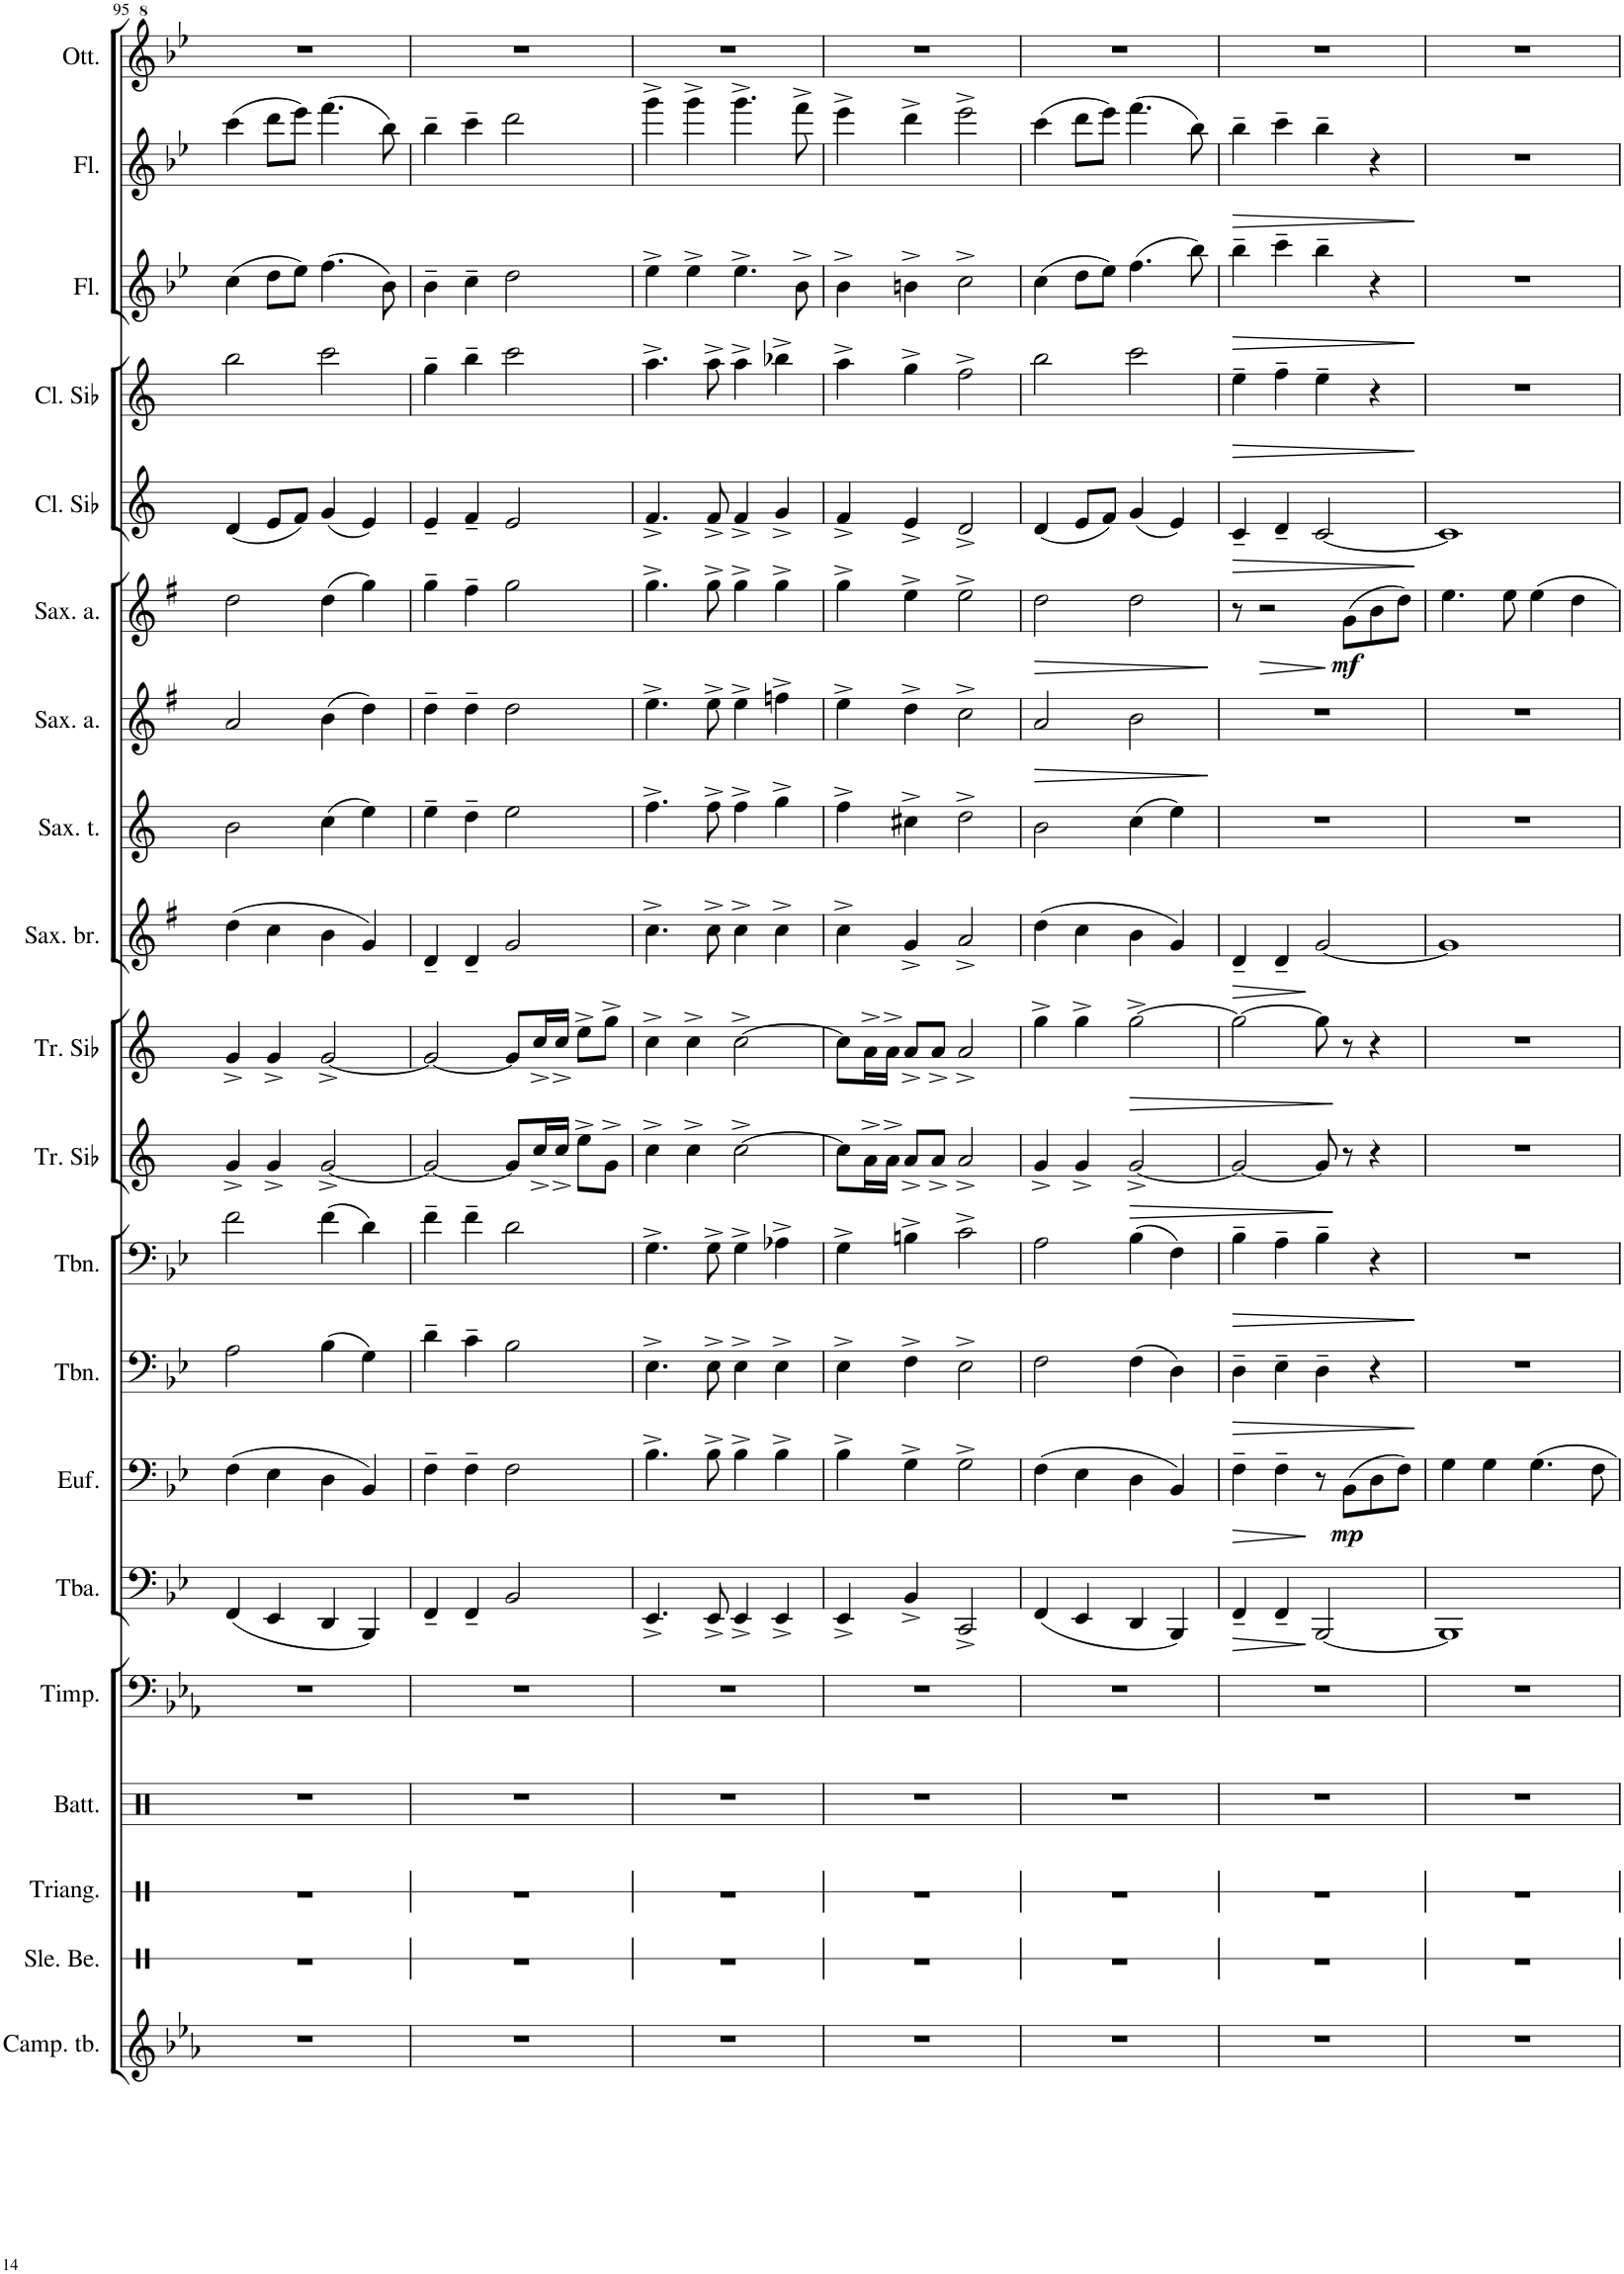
**kern	**kern	**kern	**kern	**kern	**kern	**dynam	**kern	**dynam	**kern	**dynam	**kern	**dynam	**kern	**dynam	**kern	**dynam	**kern	**kern	**dynam	**kern	**dynam	**kern	**kern	**dynam	**kern	**dynam	**kern	**dynam	**kern	**dynam	**kern	**dynam	**kern	**dynam	**kern	**dynam	**kern	**dynam	**kern	**dynam	**kern	**dynam	**kern
*part26	*part25	*part24	*part23	*part22	*part21	*part21	*part20	*part20	*part19	*part19	*part18	*part18	*part17	*part17	*part16	*part16	*part15	*part14	*part14	*part13	*part13	*part12	*part11	*part11	*part10	*part10	*part9	*part9	*part8	*part8	*part7	*part7	*part6	*part6	*part5	*part5	*part4	*part4	*part3	*part3	*part2	*part2	*part1
*staff26	*staff25	*staff24	*staff23	*staff22	*staff21	*staff21	*staff20	*staff20	*staff19	*staff19	*staff18	*staff18	*staff17	*staff17	*staff16	*staff16	*staff15	*staff14	*staff14	*staff13	*staff13	*staff12	*staff11	*staff11	*staff10	*staff10	*staff9	*staff9	*staff8	*staff8	*staff7	*staff7	*staff6	*staff6	*staff5	*staff5	*staff4	*staff4	*staff3	*staff3	*staff2	*staff2	*staff1
*I"Campane Tubolari	*I"Campanelle slitta	*I"Triangolo	*I"Batteria	*I"Timpani	*I"Tuba	*	*I"Bombardino	*	*I"Trombone	*	*I"Trombone	*	*I"Tromba in Sib	*	*I"Tromba in Sib	*	*I"Corno in Fa	*I"Corno in Fa	*	*I"Sassofono baritono	*	*I"Sassofono tenore	*I"Sassofono contralto	*	*I"Sassofono contralto	*	*I"Fagotto	*	*I"Fagotto	*	*I"Clarinetto in Sib	*	*I"Clarinetto in Sib	*	*I"Oboe	*	*I"Oboe	*	*I"Flauto	*	*I"Flauto	*	*I"Piccolo
*I'Camp. tb.	*	*I'Triang.	*I'Batt.	*I'Timp.	*I'Tba.	*	*	*	*I'Tbn.	*	*I'Tbn.	*	*I'Tr. Sib	*	*I'Tr. Sib	*	*I'Cor. Fa	*I'Cor. Fa	*	*	*	*	*	*	*	*	*I'Fag.	*	*I'Fag.	*	*I'Cl. Sib	*	*I'Cl. Sib	*	*I'Ob.	*	*I'Ob.	*	*I'Fl.	*	*I'Fl.	*	*
!!LO:PB:g=z
*clefG2	*clefX	*clefX	*clefX	*clefF4	*clefF4	*	*clefF4	*	*clefF4	*	*clefF4	*	*clefG2	*	*clefG2	*	*clefG2	*clefG2	*	*clefG2	*	*clefG2	*clefG2	*	*clefG2	*	*clefF4	*	*clefF4	*	*clefG2	*	*clefG2	*	*clefG2	*	*clefG2	*	*clefG2	*	*clefG2	*	*clefG^2
*	*	*	*	*	*	*	*	*	*	*	*	*	*Trd1c2	*	*Trd1c2	*	*Trd4c7	*Trd4c7	*	*Trd12c21	*	*Trd8c14	*Trd5c9	*	*Trd5c9	*	*	*	*	*	*Trd1c2	*	*Trd1c2	*	*	*	*	*	*	*	*	*	*Trd-7c-12
*k[b-e-a-]	*k[]	*k[]	*k[]	*k[b-e-a-]	*k[b-e-]	*	*k[b-e-]	*	*k[b-e-]	*	*k[b-e-]	*	*k[]	*	*k[]	*	*k[b-]	*k[b-]	*	*k[f#]	*	*k[]	*k[f#]	*	*k[f#]	*	*k[b-e-]	*	*k[b-e-]	*	*k[]	*	*k[]	*	*k[b-e-]	*	*k[b-e-]	*	*k[b-e-]	*	*k[b-e-]	*	*k[b-e-]
*M4/4	*M4/4	*M4/4	*M4/4	*M4/4	*M4/4	*	*M4/4	*	*M4/4	*	*M4/4	*	*M4/4	*	*M4/4	*	*M4/4	*M4/4	*	*M4/4	*	*M4/4	*M4/4	*	*M4/4	*	*M4/4	*	*M4/4	*	*M4/4	*	*M4/4	*	*M4/4	*	*M4/4	*	*M4/4	*	*M4/4	*	*M4/4
=95	=95	=95	=95	=95	=95	=95	=95	=95	=95	=95	=95	=95	=95	=95	=95	=95	=95	=95	=95	=95	=95	=95	=95	=95	=95	=95	=95	=95	=95	=95	=95	=95	=95	=95	=95	=95	=95	=95	=95	=95	=95	=95	=95
1r	1r	1r	1r	1r	(4FF/	.	(4F\	.	2A\	.	2f\	.	4g^/	.	4g^/	.	2g	2e 2cc	.	(4dd\	.	2b\	2a/	.	2dd\	.	4F	.	2A	.	(4d/	.	2bb\	.	(4ccc	.	(4ccc	.	(4cc\	.	(4ccc\	.	1r
.	.	.	.	.	4EE-/	.	4E-\	.	.	.	.	.	4g^/	.	4g^/	.	.	.	.	4cc\	.	.	.	.	.	.	4E-	.	.	.	8e/L	.	.	.	8ddd\L	.	8ddd\L	.	8dd\L	.	8ddd\L	.	.
.	.	.	.	.	.	.	.	.	.	.	.	.	.	.	.	.	.	.	.	.	.	.	.	.	.	.	.	.	.	.	8f/J)	.	.	.	8eee-\J)	.	8eee-\J)	.	8ee-\J)	.	8eee-\J)	.	.
.	.	.	.	.	4DD/	.	4D\	.	(4B-\	.	(4f\	.	[2g^/	.	[2g^/	.	(4a	(4f 4cc	.	4b\	.	(4cc\	(4b\	.	(4dd\	.	(4D	.	(4B-	.	(4g/	.	2ccc\	.	(4.fff	.	(4.fff	.	(4.ff\	.	(4.fff\	.	.
.	.	.	.	.	4BBB-/)	.	4BB-/)	.	4G\)	.	4d\)	.	.	.	.	.	4cc)	4a 4ff)	.	4g/)	.	4ee\)	4dd\)	.	4gg\)	.	4BB-)	.	4F)	.	4e/)	.	.	.	.	.	.	.	.	.	.	.	.
.	.	.	.	.	.	.	.	.	.	.	.	.	.	.	.	.	.	.	.	.	.	.	.	.	.	.	.	.	.	.	.	.	.	.	8bb-)	.	8bb-)	.	8b-\)	.	8bb-\)	.	.
=96	=96	=96	=96	=96	=96	=96	=96	=96	=96	=96	=96	=96	=96	=96	=96	=96	=96	=96	=96	=96	=96	=96	=96	=96	=96	=96	=96	=96	=96	=96	=96	=96	=96	=96	=96	=96	=96	=96	=96	=96	=96	=96	=96
1r	1r	1r	1r	1r	4FF~/	.	4F~\	.	4d~\	.	4f~\	.	2g/_	.	2g/_	.	4cc~	4a~ 4ff~	.	4d~/	.	4ee~\	4dd~\	.	4gg~\	.	4F~	.	4d~	.	4e~/	.	4gg~\	.	4bb-~	.	4bb-~	.	4b-~\	.	4bb-~\	.	1r
.	.	.	.	.	4FF~/	.	4F~\	.	4c~\	.	4f~\	.	.	.	.	.	4cc~	4g~ 4ee~	.	4d~/	.	4dd~\	4dd~\	.	4ff#~\	.	4F~	.	4c~	.	4f~/	.	4bb~\	.	4ccc~	.	4ccc~	.	4cc~\	.	4ccc~\	.	.
.	.	.	.	.	2BB-/	.	2F\	.	2B-\	.	2d\	.	8g/L]	.	8g/L]	.	2cc	2a 2ff	.	2g/	.	2ee\	2dd\	.	2gg\	.	2BB-	.	2B-	.	2e/	.	2ccc\	.	2ddd	.	2ddd	.	2dd\	.	2ddd\	.	.
.	.	.	.	.	.	.	.	.	.	.	.	.	16cc^/L	.	16cc^/L	.	.	.	.	.	.	.	.	.	.	.	.	.	.	.	.	.	.	.	.	.	.	.	.	.	.	.	.
.	.	.	.	.	.	.	.	.	.	.	.	.	16cc^/JJ	.	16cc^/JJ	.	.	.	.	.	.	.	.	.	.	.	.	.	.	.	.	.	.	.	.	.	.	.	.	.	.	.	.
.	.	.	.	.	.	.	.	.	.	.	.	.	8ee^\L	.	8ee^\L	.	.	.	.	.	.	.	.	.	.	.	.	.	.	.	.	.	.	.	.	.	.	.	.	.	.	.	.
.	.	.	.	.	.	.	.	.	.	.	.	.	8g^\J	.	8gg^\J	.	.	.	.	.	.	.	.	.	.	.	.	.	.	.	.	.	.	.	.	.	.	.	.	.	.	.	.
=97	=97	=97	=97	=97	=97	=97	=97	=97	=97	=97	=97	=97	=97	=97	=97	=97	=97	=97	=97	=97	=97	=97	=97	=97	=97	=97	=97	=97	=97	=97	=97	=97	=97	=97	=97	=97	=97	=97	=97	=97	=97	=97	=97
1r	1r	1r	1r	1r	4.EE-^/	.	4.B-^\	.	4.E-^\	.	4.G^\	.	4cc^\	.	4cc^\	.	4.f^ 4.dd^	4.b-^ 4.ff^	.	4.cc^\	.	4.ff^\	4.ee^\	.	4.gg^\	.	4.E-^	.	4.B-^	.	4.f^/	.	4.aa^\	.	4eee-^	.	4ggg^	.	4ee-^\	.	4ggg^\	.	1r
.	.	.	.	.	.	.	.	.	.	.	.	.	4cc^\	.	4cc^\	.	.	.	.	.	.	.	.	.	.	.	.	.	.	.	.	.	.	.	4eee-^	.	4ggg^	.	4ee-^\	.	4ggg^\	.	.
.	.	.	.	.	8EE-^/	.	8B-^\	.	8E-^\	.	8G^\	.	.	.	.	.	8f^ 8dd^	8b-^ 8ff^	.	8cc^\	.	8ff^\	8ee^\	.	8gg^\	.	8E-^	.	8B-^	.	8f^/	.	8aa^\	.	.	.	.	.	.	.	.	.	.
.	.	.	.	.	4EE-^/	.	4B-^\	.	4E-^\	.	4G^\	.	[2cc^\	.	[2cc^\	.	4f^ 4dd^	4b-^ 4ff^	.	4cc^\	.	4ff^\	4ee^\	.	4gg^\	.	4E-^	.	4B-^	.	4f^/	.	4aa^\	.	4.eee-^	.	4.ggg^	.	4.ee-^\	.	4.ggg^\	.	.
.	.	.	.	.	4EE-^/	.	4B-^\	.	4E-^\	.	4A-X^\	.	.	.	.	.	4f^ 4ee^	4cc^ 4ff^	.	4cc^\	.	4gg^\	4ffn^\	.	4gg^\	.	4E-^	.	4B-^	.	4g^/	.	4bb-X^\	.	.	.	.	.	.	.	.	.	.
.	.	.	.	.	.	.	.	.	.	.	.	.	.	.	.	.	.	.	.	.	.	.	.	.	.	.	.	.	.	.	.	.	.	.	8bb-^	.	8fff^	.	8b-^\	.	8fff^\	.	.
=98	=98	=98	=98	=98	=98	=98	=98	=98	=98	=98	=98	=98	=98	=98	=98	=98	=98	=98	=98	=98	=98	=98	=98	=98	=98	=98	=98	=98	=98	=98	=98	=98	=98	=98	=98	=98	=98	=98	=98	=98	=98	=98	=98
1r	1r	1r	1r	1r	4EE-^/	.	4B-^\	.	4E-^\	.	4G^\	.	8cc\L]	.	8cc\L]	.	4f^ 4dd^	4b-^ 4ff^	.	4cc^\	.	4ff^\	4ee^\	.	4gg^\	.	4E-^	.	4B-^	.	4f^/	.	4aa^\	.	4bb-^	.	4eee-^	.	4b-^\	.	4eee-^\	.	1r
.	.	.	.	.	.	.	.	.	.	.	.	.	16a^\L	.	16a^\L	.	.	.	.	.	.	.	.	.	.	.	.	.	.	.	.	.	.	.	.	.	.	.	.	.	.	.	.
.	.	.	.	.	.	.	.	.	.	.	.	.	16a^\JJ	.	16a^\JJ	.	.	.	.	.	.	.	.	.	.	.	.	.	.	.	.	.	.	.	.	.	.	.	.	.	.	.	.
.	.	.	.	.	4BB-^/	.	4G^\	.	4F^\	.	4Bn^\	.	8a^/L	.	8a^/L	.	4f#X^ 4cc^	4f#X^ 4dd^	.	4g^/	.	4cc#X^\	4dd^\	.	4ee^\	.	4G^	.	4Bn^	.	4e^/	.	4gg^\	.	4bbn^	.	4ddd^	.	4bn^\	.	4ddd^\	.	.
.	.	.	.	.	.	.	.	.	.	.	.	.	8a^/J	.	8a^/J	.	.	.	.	.	.	.	.	.	.	.	.	.	.	.	.	.	.	.	.	.	.	.	.	.	.	.	.
.	.	.	.	.	2CC^/	.	2G^\	.	2E-^\	.	2c^\	.	2a^/	.	2a^/	.	2g^ 2b-^	2g^ 2dd^	.	2a^/	.	2dd^\	2cc^\	.	2ee^\	.	2C^	.	2G^	.	2d^/	.	2ff^\	.	2ccc^	.	2eee-^	.	2cc^\	.	2eee-^\	.	.
=99	=99	=99	=99	=99	=99	=99	=99	=99	=99	=99	=99	=99	=99	=99	=99	=99	=99	=99	=99	=99	=99	=99	=99	=99	=99	=99	=99	=99	=99	=99	=99	=99	=99	=99	=99	=99	=99	=99	=99	=99	=99	=99	=99
!	!	!	!	!	!	!	!	!	!	!	!	!	!	!	!	!	!	!	!	!	!	!	!	!LO:HP:b	!	!LO:HP:b	!	!	!	!	!	!	!	!	!	!	!	!	!	!	!	!	!
1r	1r	1r	1r	1r	(4FF/	.	(4F\	.	2F\	.	2A\	.	4g^/	.	4gg^\	.	2e 2g	2e 2cc	.	(4dd\	.	2b\	2a/	>	2dd\	>	4F^	.	2A	.	(4d/	.	2bb\	.	(4ccc	.	(4ccc	.	(4cc\	.	(4ccc\	.	1r
.	.	.	.	.	4EE-/	.	4E-\	.	.	.	.	.	4g^/	.	4gg^\	.	.	.	.	4cc\	.	.	.	.	.	.	4E-^	.	.	.	8e/L	.	.	.	8ddd\L	.	8ddd\L	.	8dd\L	.	8ddd\L	.	.
.	.	.	.	.	.	.	.	.	.	.	.	.	.	.	.	.	.	.	.	.	.	.	.	.	.	.	.	.	.	.	8f/J)	.	.	.	8eee-\J)	.	8eee-\J)	.	8ee-\J)	.	8eee-\J)	.	.
!	!	!	!	!	!	!	!	!	!	!	!	!	!	!LO:HP:b	!	!LO:HP:b	!	!	!	!	!	!	!	!	!	!	!	!	!	!	!	!	!	!	!	!	!	!	!	!	!	!	!
.	.	.	.	.	4DD/	.	4D\	.	(4F\	.	(4B-\	.	[2g^/	>	[2gg^\	>	2f 2a	(4f 4cc	.	4b\	.	(4cc\	2b\	.	2dd\	.	4D^	.	2B-	.	(4g/	.	2ccc\	.	(4.fff	.	(4.fff	.	(4.ff\	.	(4.fff\	.	.
.	.	.	.	.	4BBB-/)	.	4BB-/)	.	4D\)	.	4F\)	.	.	.	.	.	.	4a 4cc)	.	4g/)	.	4ee\)	.	.	.	.	4BB-^	.	.	.	4e/)	.	.	.	.	.	.	.	.	.	.	.	.
.	.	.	.	.	.	.	.	.	.	.	.	.	.	.	.	.	.	.	.	.	.	.	.	.	.	.	.	.	.	.	.	.	.	.	8bb-)	.	8bb-)	.	8bb-\)	.	8bb-\)	.	.
.	.	.	.	.	.	.	.	.	.	.	.	.	.	.	.	.	.	.	.	.	.	.	.	]	.	]	.	.	.	.	.	.	.	.	.	.	.	.	.	.	.	.	.
=100	=100	=100	=100	=100	=100	=100	=100	=100	=100	=100	=100	=100	=100	=100	=100	=100	=100	=100	=100	=100	=100	=100	=100	=100	=100	=100	=100	=100	=100	=100	=100	=100	=100	=100	=100	=100	=100	=100	=100	=100	=100	=100	=100
!	!	!	!	!	!	!LO:HP:b	!	!LO:HP:b	!	!LO:HP:b	!	!LO:HP:b	!	!	!	!	!	!	!	!	!LO:HP:b	!	!	!	!	!	!	!LO:HP:b	!	!LO:HP:b	!	!LO:HP:b	!	!LO:HP:b	!	!LO:HP:b	!	!LO:HP:b	!	!LO:HP:b	!	!LO:HP:b	!
1r	1r	1r	1r	1r	4FF~/	>	4F~\	>	4D~\	>	4B-~\	>	2g/_	.	2gg\_	.	1r	8r	.	4d~/	>	1r	1r	.	8r	.	4F~	>	4B-~	>	4c~/	>	4ee~\	>	4bb-~	>	4bb-~	>	4bb-~\	>	4bb-~\	>	1r
!	!	!	!	!	!	!	!	!	!	!	!	!	!	!	!	!	!	!	!LO:HP:b	!	!	!	!	!	!	!LO:HP:b	!	!	!	!	!	!	!	!	!	!	!	!	!	!	!	!	!
.	.	.	.	.	.	.	.	.	.	.	.	.	.	.	.	.	.	2r	>	.	.	.	.	.	2r	>	.	.	.	.	.	.	.	.	.	.	.	.	.	.	.	.	.
.	.	.	.	.	4FF~/	.	4F~\	.	4E-~\	.	4A~\	.	.	.	.	.	.	.	.	4d~/	.	.	.	.	.	.	4F~	.	4A~	.	4d~/	.	4ff~\	.	4ccc~	.	4ccc~	.	4ccc~\	.	4ccc~\	.	.
!	!	!	!	!	!	!	!	!	!	!	!	!	!	!	!	!	!	!	!	!	!	!	!	!	!	!	!	!LO:DY:n=1:b	!	!LO:DY:n=1:b	!	!	!	!	!	!	!	!	!	!	!	!	!
.	.	.	.	.	[2BBB-/	]	8r	]	4D~\	.	4B-~\	.	8g/]	.	8gg\]	.	.	.	.	[2g/	]	.	.	.	.	.	[2BB-	] mf	8B-\L	] mf	[2c/	.	4ee~\	.	4bb-~	.	4bb-~	.	4bb-~\	.	4bb-~\	.	.
!	!	!	!	!	!	!	!	!LO:DY:b	!	!	!	!	!	!	!	!	!	!	!LO:DY:n=1:b	!	!	!	!	!	!	!LO:DY:n=1:b	!	!	!	!	!	!	!	!	!	!	!	!	!	!	!	!	!
.	.	.	.	.	.	.	(8BB-\L	mp	.	.	.	.	8r	]	8r	]	.	(8f	] mf	.	.	.	.	.	(8g\L	] mf	.	.	(8B-\J	.	.	.	.	.	.	.	.	.	.	.	.	.	.
.	.	.	.	.	.	.	8D\	.	4r	.	4r	.	4r	.	4r	.	.	8a\L	.	.	.	.	.	.	8b\	.	.	.	8d\L	.	.	.	4r	.	4r	.	4r	.	4r	.	4r	.	.
.	.	.	.	.	.	.	8F\J)	.	.	.	.	.	.	.	.	.	.	8cc\J)	.	.	.	.	.	.	8dd\J)	.	.	.	8f\J)	.	.	.	.	.	.	.	.	.	.	.	.	.	.
.	.	.	.	.	.	.	.	.	.	]	.	]	.	.	.	.	.	.	.	.	.	.	.	.	.	.	.	.	.	.	.	]	.	]	.	]	.	]	.	]	.	]	.
=101	=101	=101	=101	=101	=101	=101	=101	=101	=101	=101	=101	=101	=101	=101	=101	=101	=101	=101	=101	=101	=101	=101	=101	=101	=101	=101	=101	=101	=101	=101	=101	=101	=101	=101	=101	=101	=101	=101	=101	=101	=101	=101	=101
1r	1r	1r	1r	1r	1BBB-]	.	4G\	.	1r	.	1r	.	1r	.	1r	.	1r	4.dd	.	1g]	.	1r	1r	.	4.ee\	.	1BB-]	.	4.g	.	1c]	.	1r	.	1r	.	1r	.	1r	.	1r	.	1r
.	.	.	.	.	.	.	4G\	.	.	.	.	.	.	.	.	.	.	.	.	.	.	.	.	.	.	.	.	.	.	.	.	.	.	.	.	.	.	.	.	.	.	.	.
.	.	.	.	.	.	.	.	.	.	.	.	.	.	.	.	.	.	8dd	.	.	.	.	.	.	8ee\	.	.	.	8g	.	.	.	.	.	.	.	.	.	.	.	.	.	.
.	.	.	.	.	.	.	4.G\	.	.	.	.	.	.	.	.	.	.	4dd	.	.	.	.	.	.	4ee\	.	.	.	4g	.	.	.	.	.	.	.	.	.	.	.	.	.	.
.	.	.	.	.	.	.	.	.	.	.	.	.	.	.	.	.	.	4cc	.	.	.	.	.	.	4dd\	.	.	.	4f	.	.	.	.	.	.	.	.	.	.	.	.	.	.
.	.	.	.	.	.	.	8F\	.	.	.	.	.	.	.	.	.	.	.	.	.	.	.	.	.	.	.	.	.	.	.	.	.	.	.	.	.	.	.	.	.	.	.	.
=	=	=	=	=	=	=	=	=	=	=	=	=	=	=	=	=	=	=	=	=	=	=	=	=	=	=	=	=	=	=	=	=	=	=	=	=	=	=	=	=	=	=	=
*-	*-	*-	*-	*-	*-	*-	*-	*-	*-	*-	*-	*-	*-	*-	*-	*-	*-	*-	*-	*-	*-	*-	*-	*-	*-	*-	*-	*-	*-	*-	*-	*-	*-	*-	*-	*-	*-	*-	*-	*-	*-	*-	*-
